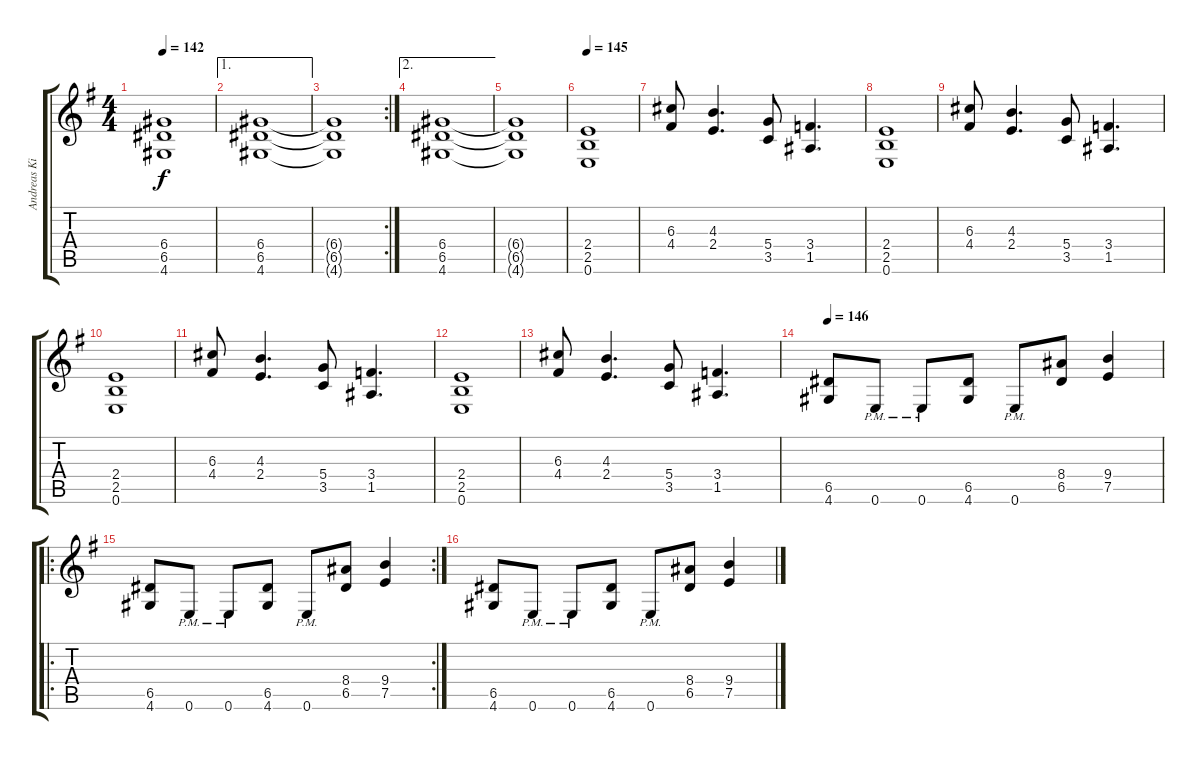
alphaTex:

\track ("Andreas Kisser" "Andreas Ki") {instrument overdrivenguitar}
\staff {score tabs}
\tuning (E4 B3 G3 D3 A2 E2) {hide}
\ts (4 4)
\tempo 142
\clef g2
\ks g
(6.4{t} 6.5{t} 4.6{t}).1{dy f} |
\ae 1
(6.4 6.5 4.6).1 |
\rc 2
(6.4{t} 6.5{t} 4.6{t}).1 |
\ae 2
(6.4 6.5 4.6).1 |
(6.4{t} 6.5{t} 4.6{t}).1 |
\tempo 145
(2.4 2.5 0.6).1 |
(6.3 4.4).8 (4.3 2.4).4{d} (5.4 3.5).8 (3.4 1.5).4{d} |
(2.4 2.5 0.6).1 |
(6.3 4.4).8 (4.3 2.4).4{d} (5.4 3.5).8 (3.4 1.5).4{d} |
(2.4 2.5 0.6).1 |
(6.3 4.4).8 (4.3 2.4).4{d} (5.4 3.5).8 (3.4 1.5).4{d} |
(2.4 2.5 0.6).1 |
(6.3 4.4).8 (4.3 2.4).4{d} (5.4 3.5).8 (3.4 1.5).4{d} |
\tempo 146
(6.5 4.6).8 0.6{pm}.8 0.6{pm}.8 (6.5 4.6).8 0.6{pm}.8 (8.4 6.5).8 (9.4 7.5).4 |
\ro
\rc 2
(6.5 4.6).8 0.6{pm}.8 0.6{pm}.8 (6.5 4.6).8 0.6{pm}.8 (8.4 6.5).8 (9.4 7.5).4 |
(6.5 4.6).8 0.6{pm}.8 0.6{pm}.8 (6.5 4.6).8 0.6{pm}.8 (8.4 6.5).8 (9.4 7.5).4
